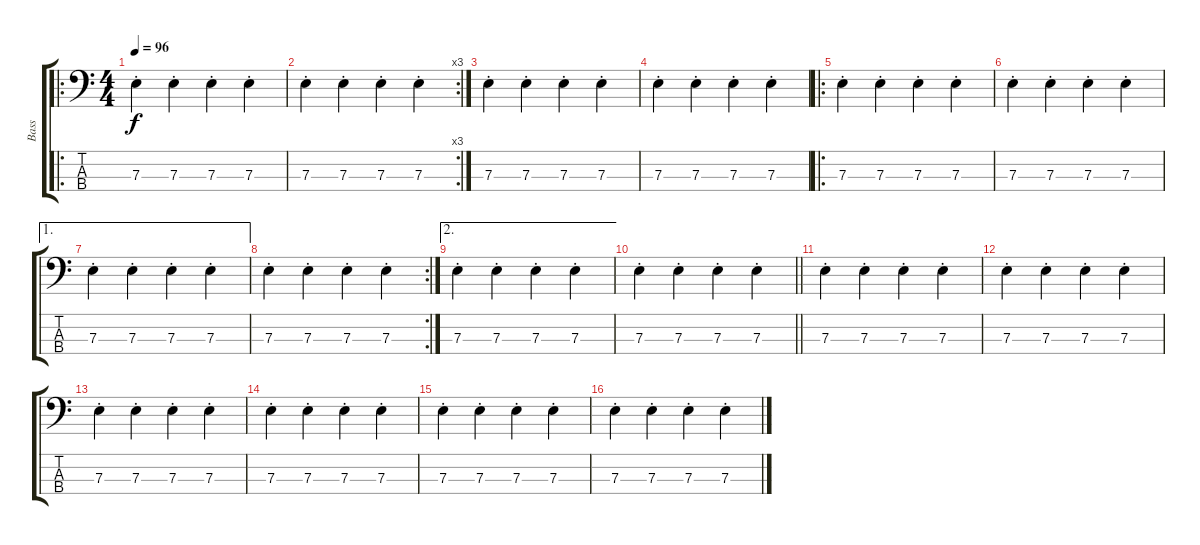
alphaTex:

\track ("Bass" "Bass") {instrument electricbasspick}
\staff {score tabs}
\tuning (G2 D2 A1 E1) {hide}
\ro
\ts (4 4)
\tempo 96
\clef f4
\ks c
7.3{st}.4{dy f} 7.3{st}.4 7.3{st}.4 7.3{st}.4 |
\rc 3
7.3{st}.4 7.3{st}.4 7.3{st}.4 7.3{st}.4 |
7.3{st}.4 7.3{st}.4 7.3{st}.4 7.3{st}.4 |
7.3{st}.4 7.3{st}.4 7.3{st}.4 7.3{st}.4 |
\ro
7.3{st}.4 7.3{st}.4 7.3{st}.4 7.3{st}.4 |
7.3{st}.4 7.3{st}.4 7.3{st}.4 7.3{st}.4 |
\ae 1
7.3{st}.4 7.3{st}.4 7.3{st}.4 7.3{st}.4 |
\rc 2
7.3{st}.4 7.3{st}.4 7.3{st}.4 7.3{st}.4 |
\ae 2
7.3{st}.4 7.3{st}.4 7.3{st}.4 7.3{st}.4 |
\barLineRight lightlight
7.3{st}.4 7.3{st}.4 7.3{st}.4 7.3{st}.4 |
7.3{st}.4 7.3{st}.4 7.3{st}.4 7.3{st}.4 |
7.3{st}.4 7.3{st}.4 7.3{st}.4 7.3{st}.4 |
7.3{st}.4 7.3{st}.4 7.3{st}.4 7.3{st}.4 |
7.3{st}.4 7.3{st}.4 7.3{st}.4 7.3{st}.4 |
7.3{st}.4 7.3{st}.4 7.3{st}.4 7.3{st}.4 |
7.3{st}.4 7.3{st}.4 7.3{st}.4 7.3{st}.4
